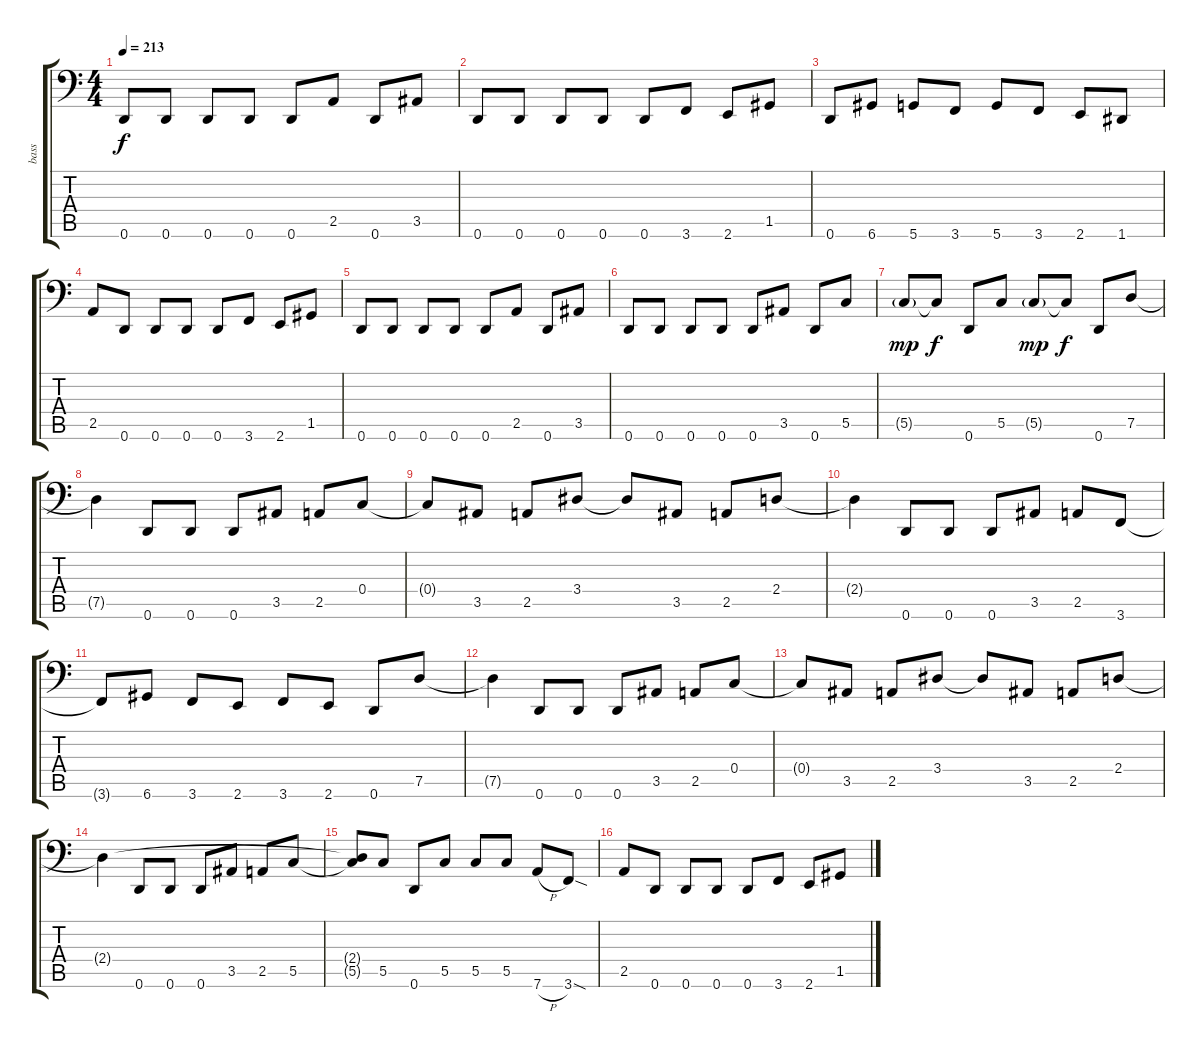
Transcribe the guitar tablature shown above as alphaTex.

\track ("bass" "bass") {instrument electricbassfinger}
\staff {score tabs}
\tuning (D3 A2 F2 C2 G1 D1) {hide}
\ts (4 4)
\tempo 213
\clef f4
\ks c
0.6.8{dy f} 0.6.8 0.6.8 0.6.8 0.6.8 2.5.8 0.6.8 3.5.8 |
0.6.8 0.6.8 0.6.8 0.6.8 0.6.8 3.6.8 2.6.8 1.5.8 |
0.6.8 6.6.8 5.6.8 3.6.8 5.6.8 3.6.8 2.6.8 1.6.8 |
2.5.8 0.6.8 0.6.8 0.6.8 0.6.8 3.6.8 2.6.8 1.5.8 |
0.6.8 0.6.8 0.6.8 0.6.8 0.6.8 2.5.8 0.6.8 3.5.8 |
0.6.8 0.6.8 0.6.8 0.6.8 0.6.8 3.5.8 0.6.8 5.5.8 |
5.5{g}.8{dy mp} 5.5{t}.8{dy f} 0.6.8 5.5.8 5.5{g}.8{dy mp} 5.5{t}.8{dy f} 0.6.8 7.5.8 |
7.5{t}.4 0.6.8 0.6.8 0.6.8 3.5.8 2.5.8 0.4.8 |
0.4{t}.8 3.5.8 2.5.8 3.4.8 3.4{t}.8 3.5.8 2.5.8 2.4.8 |
2.4{t}.4 0.6.8 0.6.8 0.6.8 3.5.8 2.5.8 3.6.8 |
3.6{t}.8 6.6.8 3.6.8 2.6.8 3.6.8 2.6.8 0.6.8 7.5.8 |
7.5{t}.4 0.6.8 0.6.8 0.6.8 3.5.8 2.5.8 0.4.8 |
0.4{t}.8 3.5.8 2.5.8 3.4.8 3.4{t}.8 3.5.8 2.5.8 2.4.8 |
2.4{t}.4 0.6.8 0.6.8 0.6.8 3.5.8 2.5.8 5.5.8 |
(2.4{t} 5.5{t}).8 5.5.8 0.6.8 5.5.8 5.5.8 5.5.8 7.6{h}.8 3.6{sod}.8 |
2.5.8 0.6.8 0.6.8 0.6.8 0.6.8 3.6.8 2.6.8 1.5.8
